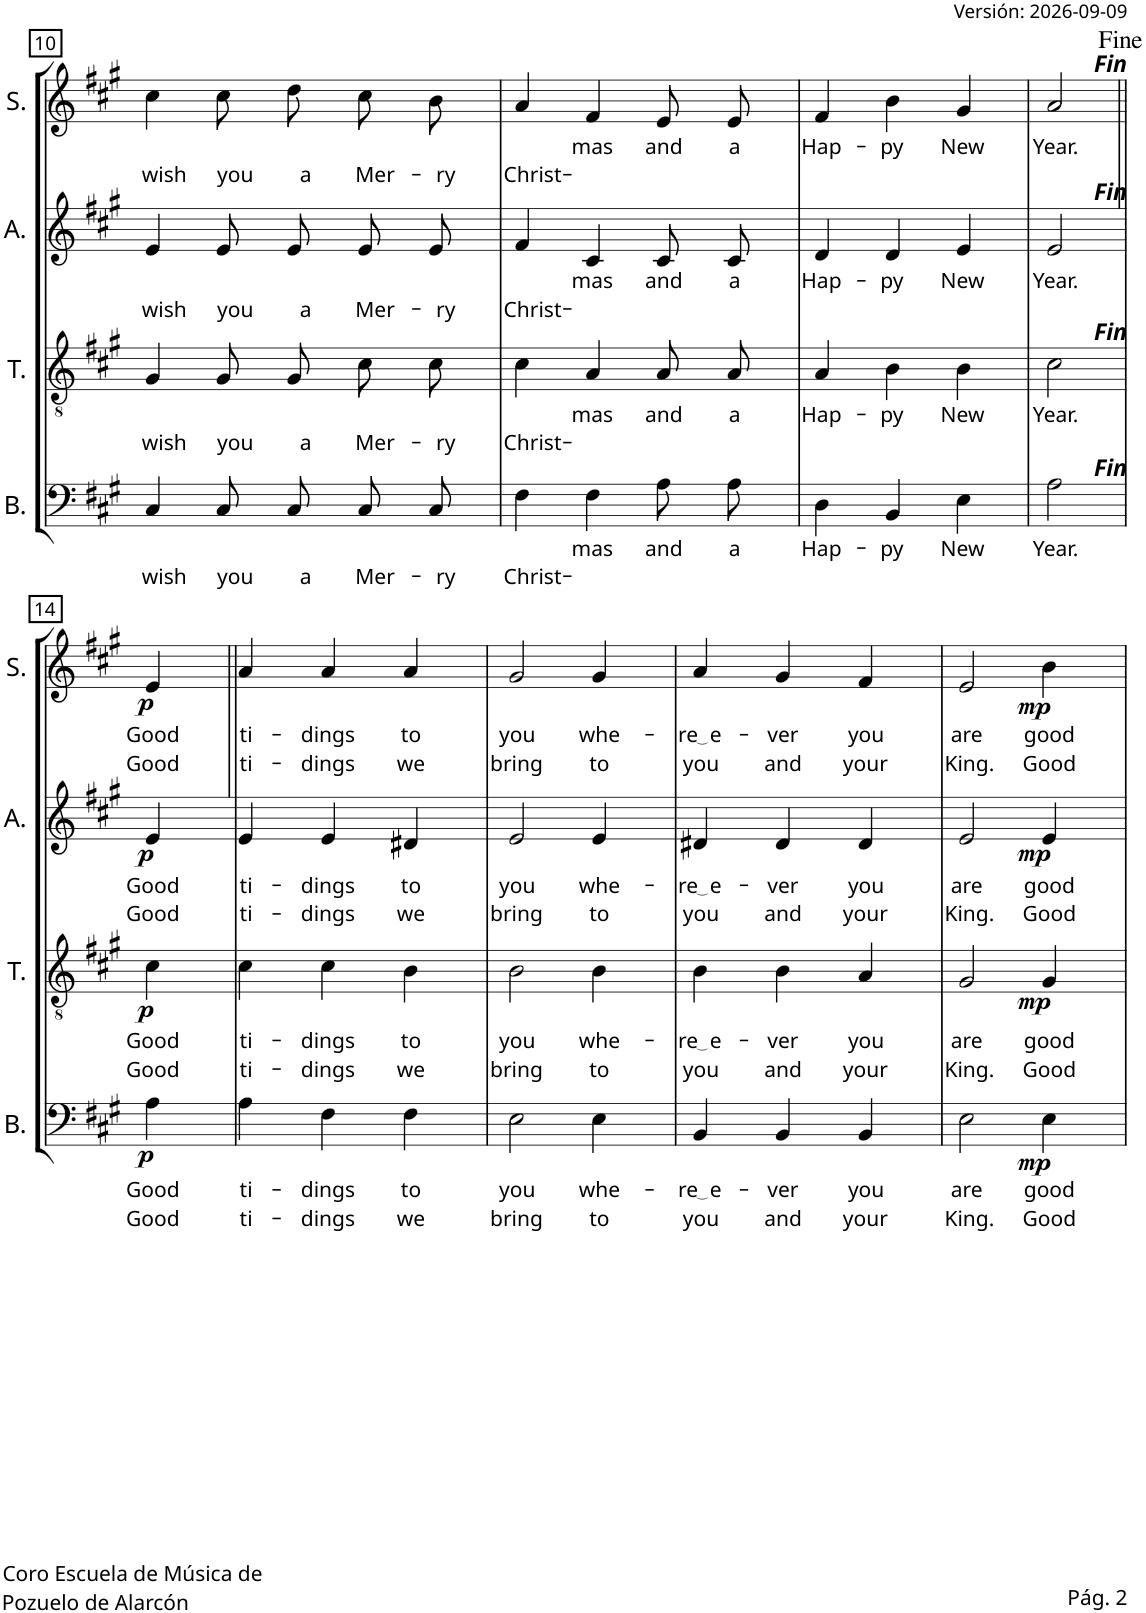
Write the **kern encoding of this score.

**kern	**text	**text	**dynam	**kern	**text	**text	**dynam	**kern	**text	**text	**dynam	**kern	**text	**text	**dynam
*part4	*part4	*part4	*part4	*part3	*part3	*part3	*part3	*part2	*part2	*part2	*part2	*part1	*part1	*part1	*part1
*staff4	*staff4	*staff4	*staff4	*staff3	*staff3	*staff3	*staff3	*staff2	*staff2	*staff2	*staff2	*staff1	*staff1	*staff1	*staff1
*I"Bajo	*	*	*	*I"Tenor	*	*	*	*I"Alto	*	*	*	*I"Soprano	*	*	*
*I'B.	*	*	*	*I'T.	*	*	*	*I'A.	*	*	*	*I'S.	*	*	*
!!LO:PB:g=z
*clefF4	*	*	*	*clefGv2	*	*	*	*clefG2	*	*	*	*clefG2	*	*	*
*k[f#c#g#]	*	*	*	*k[f#c#g#]	*	*	*	*k[f#c#g#]	*	*	*	*k[f#c#g#]	*	*	*
*M3/4	*	*	*	*M3/4	*	*	*	*M3/4	*	*	*	*M3/4	*	*	*
=10	=10	=10	=10	=10	=10	=10	=10	=10	=10	=10	=10	=10	=10	=10	=10
!	!LO:LY:b	!	!	!	!LO:LY:b	!	!	!	!LO:LY:b	!	!	!	!LO:LY:b	!	!
4C#/	wish	.	.	4G#/	wish	.	.	4e/	wish	.	.	4cc#\	wish	.	.
!	!LO:LY:b	!	!	!	!LO:LY:b	!	!	!	!LO:LY:b	!	!	!	!LO:LY:b	!	!
8C#/L	you	.	.	8G#/L	you	.	.	8e/L	you	.	.	8cc#\L	you	.	.
!	!LO:LY:b	!	!	!	!LO:LY:b	!	!	!	!LO:LY:b	!	!	!	!LO:LY:b	!	!
8C#/J	a	.	.	8G#/J	a	.	.	8e/J	a	.	.	8dd\J	a	.	.
!	!LO:LY:b	!	!	!	!LO:LY:b	!	!	!	!LO:LY:b	!	!	!	!LO:LY:b	!	!
8C#/L	Mer-	.	.	8c#\L	Mer-	.	.	8e/L	Mer-	.	.	8cc#\L	Mer-	.	.
!	!LO:LY:b	!	!	!	!LO:LY:b	!	!	!	!LO:LY:b	!	!	!	!LO:LY:b	!	!
8C#/J	-ry	.	.	8c#\J	-ry	.	.	8e/J	-ry	.	.	8b\J	-ry	.	.
=11	=11	=11	=11	=11	=11	=11	=11	=11	=11	=11	=11	=11	=11	=11	=11
!	!LO:LY:b	!	!	!	!LO:LY:b	!	!	!	!LO:LY:b	!	!	!	!LO:LY:b	!	!
4F#\	Christ-	.	.	4c#\	Christ-	.	.	4f#/	Christ-	.	.	4a/	Christ-	.	.
!	!LO:LY:b	!	!	!	!LO:LY:b	!	!	!	!LO:LY:b	!	!	!	!LO:LY:b	!	!
4F#\	-mas	.	.	4A/	-mas	.	.	4c#/	-mas	.	.	4f#/	-mas	.	.
!	!LO:LY:b	!	!	!	!LO:LY:b	!	!	!	!LO:LY:b	!	!	!	!LO:LY:b	!	!
8A\L	and	.	.	8A/L	and	.	.	8c#/L	and	.	.	8e/L	and	.	.
!	!LO:LY:b	!	!	!	!LO:LY:b	!	!	!	!LO:LY:b	!	!	!	!LO:LY:b	!	!
8A\J	a	.	.	8A/J	a	.	.	8c#/J	a	.	.	8e/J	a	.	.
=12	=12	=12	=12	=12	=12	=12	=12	=12	=12	=12	=12	=12	=12	=12	=12
!	!LO:LY:b	!	!	!	!LO:LY:b	!	!	!	!LO:LY:b	!	!	!	!LO:LY:b	!	!
4D\	Hap-	.	.	4A/	Hap-	.	.	4d/	Hap-	.	.	4f#/	Hap-	.	.
!	!LO:LY:b	!	!	!	!LO:LY:b	!	!	!	!LO:LY:b	!	!	!	!LO:LY:b	!	!
4BB/	-py	.	.	4B\	-py	.	.	4d/	-py	.	.	4b\	-py	.	.
!	!LO:LY:b	!	!	!	!LO:LY:b	!	!	!	!LO:LY:b	!	!	!	!LO:LY:b	!	!
4E\	New	.	.	4B\	New	.	.	4e/	New	.	.	4g#/	New	.	.
=13	=13	=13	=13	=13	=13	=13	=13	=13	=13	=13	=13	=13	=13	=13	=13
!	!	!	!	!	!	!	!	!	!	!	!	!LO:TX:a:Bi:t=Fin	!	!	!
!	!	!	!	!	!	!	!	!LO:TX:a:Bi:t=Fin	!	!	!	!	!	!	!
!	!	!	!	!LO:TX:a:Bi:t=Fin	!	!	!	!	!	!	!	!	!	!	!
!LO:TX:a:Bi:t=Fin	!	!	!	!	!	!	!	!	!	!	!	!	!	!	!
!	!LO:LY:b	!	!	!	!LO:LY:b	!	!	!	!LO:LY:b	!	!	!	!LO:LY:b	!	!
2A\	Year.	.	.	2c#\	Year.	.	.	2e/	Year.	.	.	2a/	Year.	.	.
!!LO:LB:g=z
=14||	=14||	=14||	=14||	=14||	=14||	=14||	=14||	=14||	=14||	=14||	=14||	=14||	=14||	=14||	=14||
!	!LO:LY:b	!LO:LY:b	!LO:DY:b	!	!LO:LY:b	!LO:LY:b	!LO:DY:b	!	!LO:LY:b	!LO:LY:b	!LO:DY:b	!	!LO:LY:b	!LO:LY:b	!LO:DY:b
4A\	Good	Good	p	4c#\	Good	Good	p	4e/	Good	Good	p	4e/	Good	Good	p
=15||	=15||	=15||	=15||	=15||	=15||	=15||	=15||	=15||	=15||	=15||	=15||	=15||	=15||	=15||	=15||
!	!LO:LY:b	!LO:LY:b	!	!	!LO:LY:b	!LO:LY:b	!	!	!LO:LY:b	!LO:LY:b	!	!	!LO:LY:b	!LO:LY:b	!
4A\	ti-	ti-	.	4c#\	ti-	ti-	.	4e/	ti-	ti-	.	4a/	ti-	ti-	.
!	!LO:LY:b	!LO:LY:b	!	!	!LO:LY:b	!LO:LY:b	!	!	!LO:LY:b	!LO:LY:b	!	!	!LO:LY:b	!LO:LY:b	!
4F#\	-dings	-dings	.	4c#\	-dings	-dings	.	4e/	-dings	-dings	.	4a/	-dings	-dings	.
!	!LO:LY:b	!LO:LY:b	!	!	!LO:LY:b	!LO:LY:b	!	!	!LO:LY:b	!LO:LY:b	!	!	!LO:LY:b	!LO:LY:b	!
4F#\	to	we	.	4B\	to	we	.	4d#X/	to	we	.	4a/	to	we	.
=16	=16	=16	=16	=16	=16	=16	=16	=16	=16	=16	=16	=16	=16	=16	=16
!	!LO:LY:b	!LO:LY:b	!	!	!LO:LY:b	!LO:LY:b	!	!	!LO:LY:b	!LO:LY:b	!	!	!LO:LY:b	!LO:LY:b	!
2E\	you	bring	.	2B\	you	bring	.	2e/	you	bring	.	2g#/	you	bring	.
!	!LO:LY:b	!LO:LY:b	!	!	!LO:LY:b	!LO:LY:b	!	!	!LO:LY:b	!LO:LY:b	!	!	!LO:LY:b	!LO:LY:b	!
4E\	whe-	to	.	4B\	whe-	to	.	4e/	whe-	to	.	4g#/	whe-	to	.
=17	=17	=17	=17	=17	=17	=17	=17	=17	=17	=17	=17	=17	=17	=17	=17
!	!LO:LY:b	!LO:LY:b	!	!	!LO:LY:b	!LO:LY:b	!	!	!LO:LY:b	!LO:LY:b	!	!	!LO:LY:b	!LO:LY:b	!
4BB/	re e	you	.	4B\	re e	you	.	4d#X/	re e	you	.	4a/	re e	you	.
!	!LO:LY:b	!LO:LY:b	!	!	!LO:LY:b	!LO:LY:b	!	!	!LO:LY:b	!LO:LY:b	!	!	!LO:LY:b	!LO:LY:b	!
4BB/	-ver	and	.	4B\	-ver	and	.	4d#/	-ver	and	.	4g#/	-ver	and	.
!	!LO:LY:b	!LO:LY:b	!	!	!LO:LY:b	!LO:LY:b	!	!	!LO:LY:b	!LO:LY:b	!	!	!LO:LY:b	!LO:LY:b	!
4BB/	you	your	.	4A/	you	your	.	4d#/	you	your	.	4f#/	you	your	.
=18	=18	=18	=18	=18	=18	=18	=18	=18	=18	=18	=18	=18	=18	=18	=18
!	!LO:LY:b	!LO:LY:b	!	!	!LO:LY:b	!LO:LY:b	!	!	!LO:LY:b	!LO:LY:b	!	!	!LO:LY:b	!LO:LY:b	!
2E\	are	King.	.	2G#/	are	King.	.	2e/	are	King.	.	2e/	are	King.	.
!	!LO:LY:b	!LO:LY:b	!LO:DY:b	!	!LO:LY:b	!LO:LY:b	!LO:DY:b	!	!LO:LY:b	!LO:LY:b	!LO:DY:b	!	!LO:LY:b	!LO:LY:b	!LO:DY:b
4E\	good	Good	mp	4G#/	good	Good	mp	4e/	good	Good	mp	4b\	good	Good	mp
=	=	=	=	=	=	=	=	=	=	=	=	=	=	=	=
*-	*-	*-	*-	*-	*-	*-	*-	*-	*-	*-	*-	*-	*-	*-	*-
